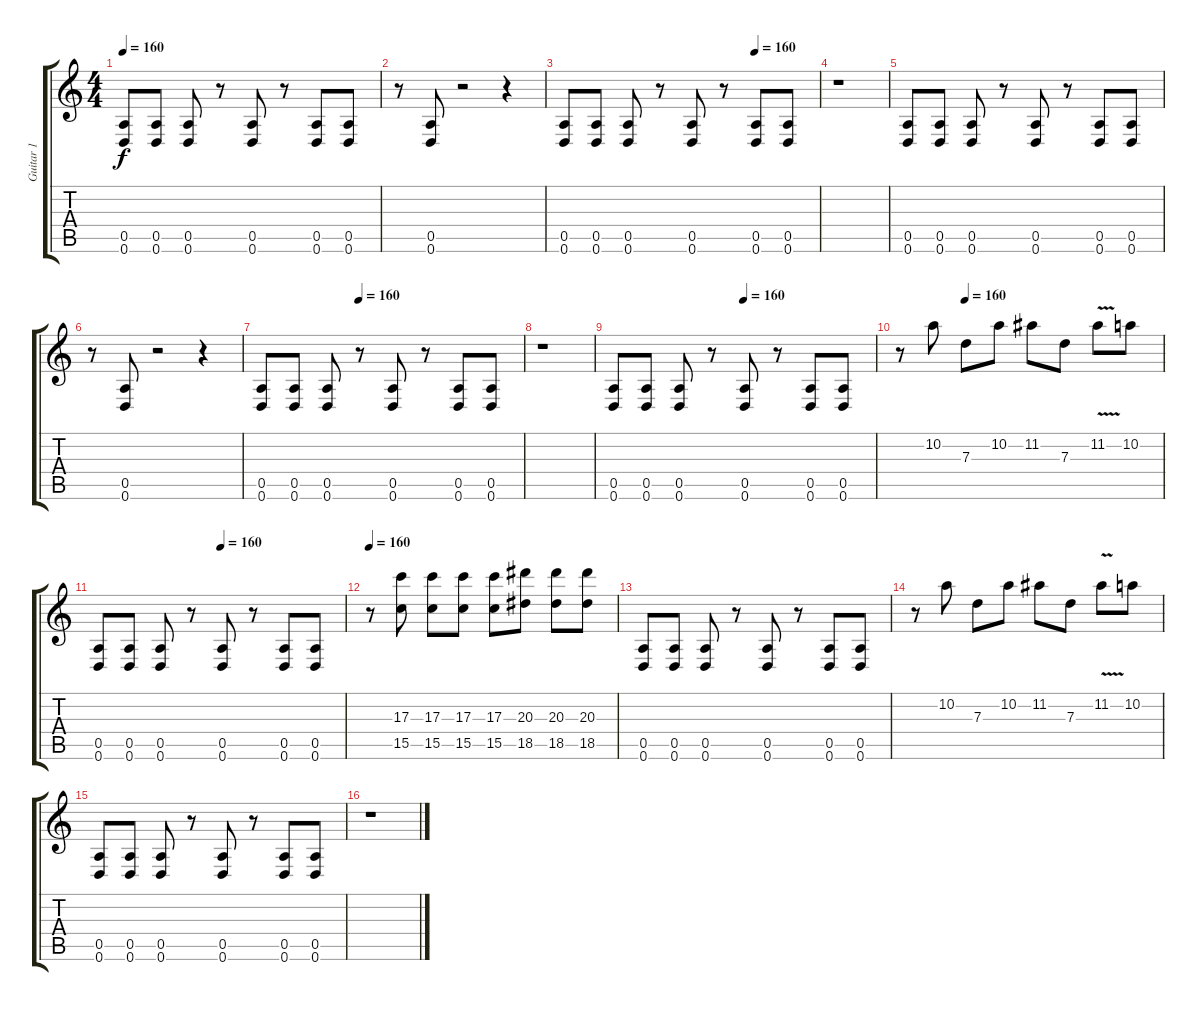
\track ("Guitar 1" "Guitar 1") {instrument overdrivenguitar}
\staff {score tabs}
\tuning (E4 B3 G3 D3 A2 D2) {hide}
\ts (4 4)
\tempo 160
\clef g2
\ks c
(0.5 0.6).8{dy f instrument overdrivenguitar} (0.5 0.6).8 (0.5 0.6).8 r.8 (0.5 0.6).8 r.8 (0.5 0.6).8 (0.5 0.6).8 |
r.8 (0.5 0.6).8 r.2 r.4 |
\tempo (160 0.75)
(0.5 0.6).8 (0.5 0.6).8 (0.5 0.6).8 r.8 (0.5 0.6).8 r.8 (0.5 0.6).8 (0.5 0.6).8 |
r.1 |
(0.5 0.6).8 (0.5 0.6).8 (0.5 0.6).8 r.8 (0.5 0.6).8 r.8 (0.5 0.6).8 (0.5 0.6).8 |
r.8 (0.5 0.6).8 r.2 r.4 |
\tempo (160 0.375)
(0.5 0.6).8 (0.5 0.6).8 (0.5 0.6).8 r.8 (0.5 0.6).8 r.8 (0.5 0.6).8 (0.5 0.6).8 |
r.1 |
\tempo (160 0.5)
(0.5 0.6).8 (0.5 0.6).8 (0.5 0.6).8 r.8 (0.5 0.6).8 r.8 (0.5 0.6).8 (0.5 0.6).8 |
\tempo (160 0.25)
r.8 10.2.8 7.3.8 10.2.8 11.2.8 7.3.8 11.2{v}.8 10.2.8 |
\tempo (160 0.5)
(0.5 0.6).8 (0.5 0.6).8 (0.5 0.6).8 r.8 (0.5 0.6).8 r.8 (0.5 0.6).8 (0.5 0.6).8 |
\tempo 160
r.8 (17.3 15.5).8 (17.3 15.5).8 (17.3 15.5).8 (17.3 15.5).8 (20.3 18.5).8 (20.3 18.5).8 (20.3 18.5).8 |
(0.5 0.6).8 (0.5 0.6).8 (0.5 0.6).8 r.8 (0.5 0.6).8 r.8 (0.5 0.6).8 (0.5 0.6).8 |
r.8 10.2.8 7.3.8 10.2.8 11.2.8 7.3.8 11.2{v}.8 10.2.8 |
(0.5 0.6).8 (0.5 0.6).8 (0.5 0.6).8 r.8 (0.5 0.6).8 r.8 (0.5 0.6).8 (0.5 0.6).8 |
r.1
